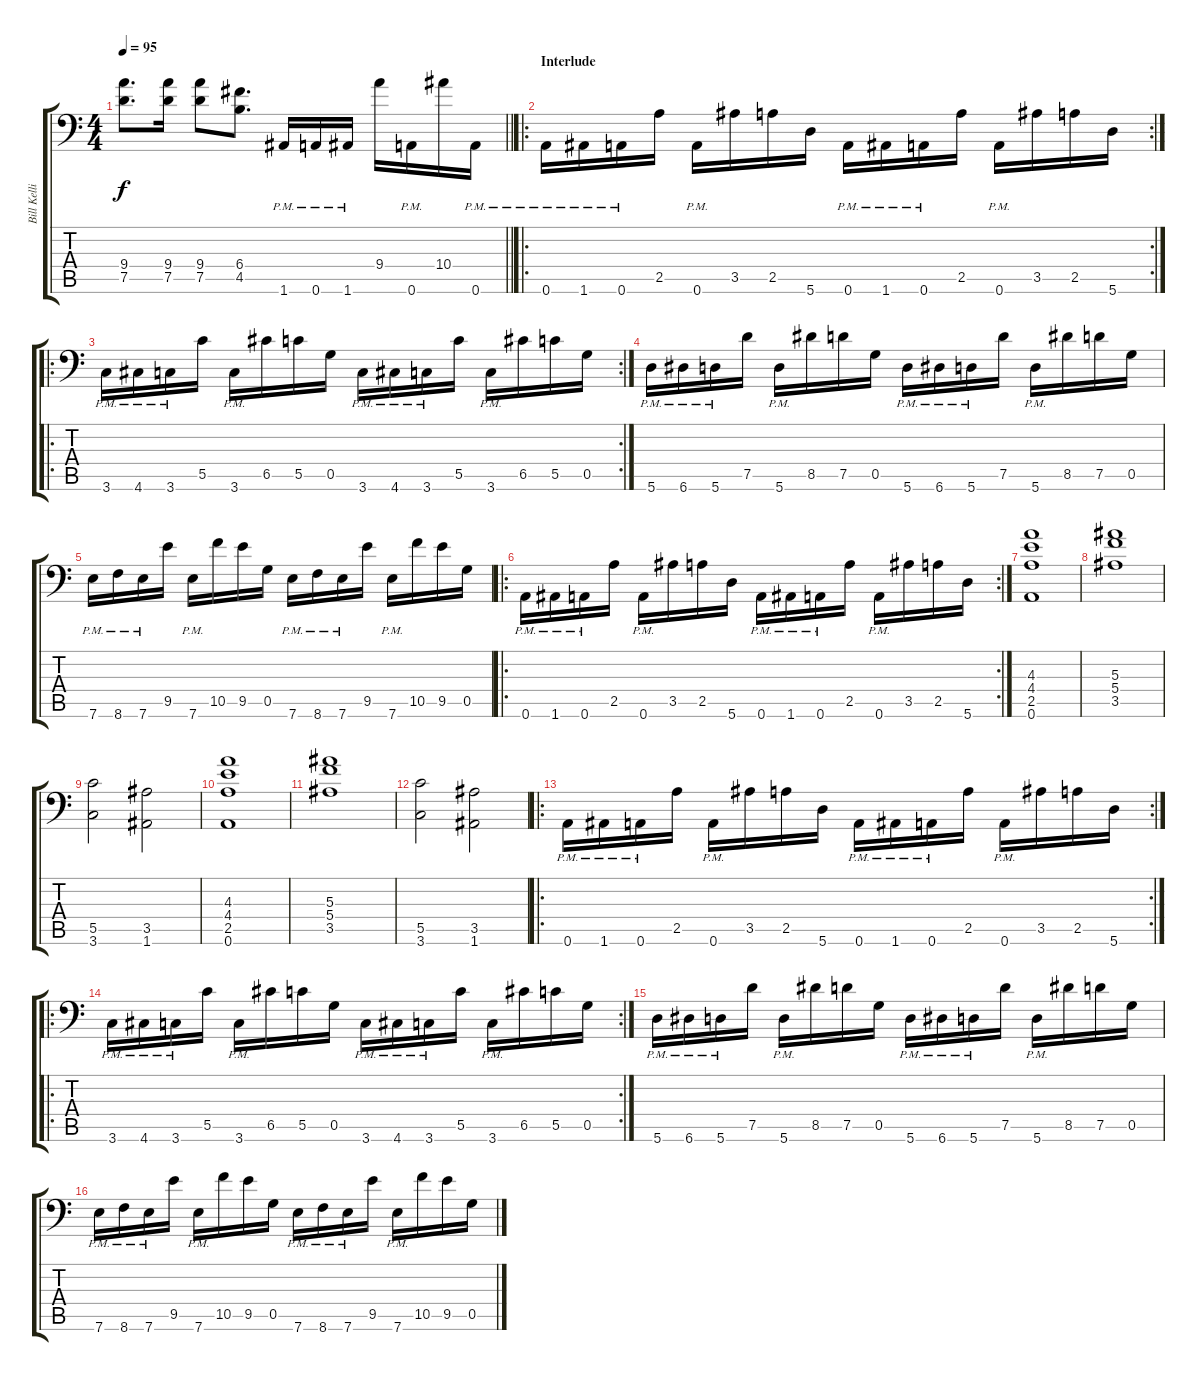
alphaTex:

\track ("Bill Kelliher" "Bill Kelli") {instrument overdrivenguitar}
\staff {score tabs}
\tuning (D4 A3 F3 C3 G2 A1) {hide}
\ts (4 4)
\tempo 95
\clef f4
\barLineRight lightlight
\ks c
(9.4 7.5).8{d dy f} (9.4 7.5).16 (9.4 7.5).8 (6.4 4.5).8{d} 1.6{pm}.16 0.6{pm}.16 1.6{pm}.16 9.4.16 0.6{pm}.16 10.4.16 0.6{pm}.16 |
\ro
\rc 2
\section ("" "Interlude")
0.6{pm}.16 1.6{pm}.16 0.6{pm}.16 2.5.16 0.6{pm}.16 3.5.16 2.5.16 5.6.16 0.6{pm}.16 1.6{pm}.16 0.6{pm}.16 2.5.16 0.6{pm}.16 3.5.16 2.5.16 5.6.16 |
\ro
\rc 2
3.6{pm}.16 4.6{pm}.16 3.6{pm}.16 5.5.16 3.6{pm}.16 6.5.16 5.5.16 0.5.16 3.6{pm}.16 4.6{pm}.16 3.6{pm}.16 5.5.16 3.6{pm}.16 6.5.16 5.5.16 0.5.16 |
5.6{pm}.16 6.6{pm}.16 5.6{pm}.16 7.5.16 5.6{pm}.16 8.5.16 7.5.16 0.5.16 5.6{pm}.16 6.6{pm}.16 5.6{pm}.16 7.5.16 5.6{pm}.16 8.5.16 7.5.16 0.5.16 |
7.6{pm}.16 8.6{pm}.16 7.6{pm}.16 9.5.16 7.6{pm}.16 10.5.16 9.5.16 0.5.16 7.6{pm}.16 8.6{pm}.16 7.6{pm}.16 9.5.16 7.6{pm}.16 10.5.16 9.5.16 0.5.16 |
\ro
\rc 2
0.6{pm}.16 1.6{pm}.16 0.6{pm}.16 2.5.16 0.6{pm}.16 3.5.16 2.5.16 5.6.16 0.6{pm}.16 1.6{pm}.16 0.6{pm}.16 2.5.16 0.6{pm}.16 3.5.16 2.5.16 5.6.16 |
(4.3 4.4 2.5 0.6).1 |
(5.3 5.4 3.5).1 |
(5.5 3.6).2 (3.5 1.6).2 |
(4.3 4.4 2.5 0.6).1 |
(5.3 5.4 3.5).1 |
(5.5 3.6).2 (3.5 1.6).2 |
\ro
\rc 2
0.6{pm}.16 1.6{pm}.16 0.6{pm}.16 2.5.16 0.6{pm}.16 3.5.16 2.5.16 5.6.16 0.6{pm}.16 1.6{pm}.16 0.6{pm}.16 2.5.16 0.6{pm}.16 3.5.16 2.5.16 5.6.16 |
\ro
\rc 2
3.6{pm}.16 4.6{pm}.16 3.6{pm}.16 5.5.16 3.6{pm}.16 6.5.16 5.5.16 0.5.16 3.6{pm}.16 4.6{pm}.16 3.6{pm}.16 5.5.16 3.6{pm}.16 6.5.16 5.5.16 0.5.16 |
5.6{pm}.16 6.6{pm}.16 5.6{pm}.16 7.5.16 5.6{pm}.16 8.5.16 7.5.16 0.5.16 5.6{pm}.16 6.6{pm}.16 5.6{pm}.16 7.5.16 5.6{pm}.16 8.5.16 7.5.16 0.5.16 |
7.6{pm}.16 8.6{pm}.16 7.6{pm}.16 9.5.16 7.6{pm}.16 10.5.16 9.5.16 0.5.16 7.6{pm}.16 8.6{pm}.16 7.6{pm}.16 9.5.16 7.6{pm}.16 10.5.16 9.5.16 0.5.16
